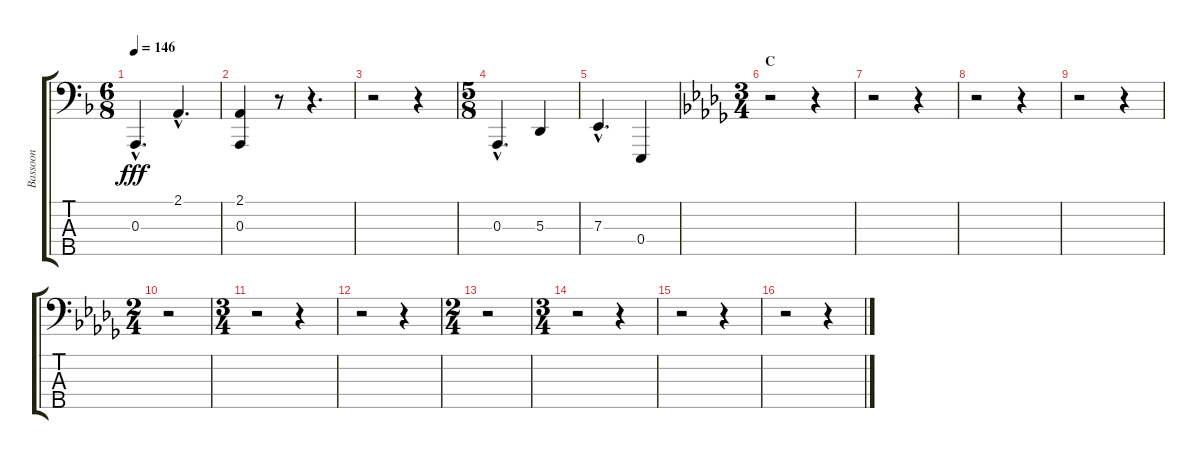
\track ("Bassoon" "Bassoon") {instrument flute}
\staff {score tabs}
\tuning (G2 D2 A1 E1 B0) {hide}
\ts (6 8)
\tempo 146
\clef f4
\ks f
0.3{hac}.4{d dy fff} 2.1{hac}.4{d} |
(2.1 0.3).4 r.8 r.4{d} |
r.2 r.4 |
\ts (5 8)
0.3{hac}.4{d} 5.3.4 |
7.3{hac}.4{d} 0.4.4 |
\ts (3 4)
\section ("" "C")
\ks db
r.2 r.4 |
r.2 r.4 |
r.2 r.4 |
r.2 r.4 |
\ts (2 4)
r.2 |
\ts (3 4)
r.2 r.4 |
r.2 r.4 |
\ts (2 4)
r.2 |
\ts (3 4)
r.2 r.4 |
r.2 r.4 |
r.2 r.4
